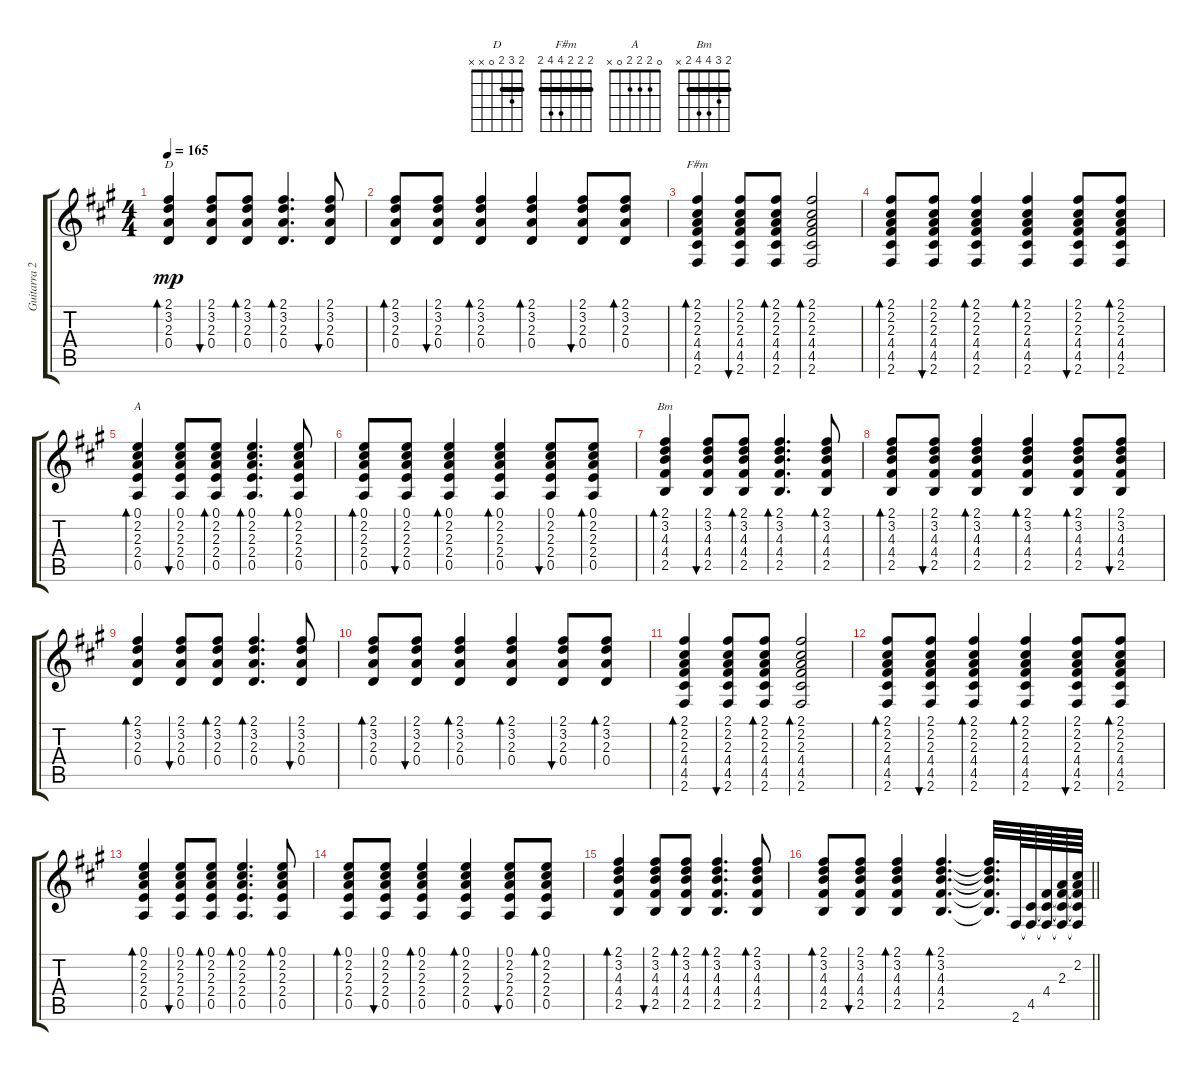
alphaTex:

\track ("Guitarra 2" "Guitarra 2") {instrument acousticguitarsteel}
\staff {score tabs}
\tuning (E4 B3 G3 D3 A2 E2) {hide}
\chord ("D" 2 3 2 0 x x) {barre 2}
\chord ("F#m" 2 2 2 4 4 2) {barre 2}
\chord ("A" 0 2 2 2 0 x)
\chord ("Bm" 2 3 4 4 2 x) {barre 2}
\ts (4 4)
\tempo 165
\clef g2
\ks a
(2.1 3.2 2.3 0.4).4{bd 60 ch "D" dy mp} (2.1 3.2 2.3 0.4).8{bu 30} (2.1 3.2 2.3 0.4).8{bd 30} (2.1 3.2 2.3 0.4).4{d bd 30} (2.1 3.2 2.3 0.4).8{bu 30} |
(2.1 3.2 2.3 0.4).8{bd 30} (2.1 3.2 2.3 0.4).8{bu 30} (2.1 3.2 2.3 0.4).4{bd 30} (2.1 3.2 2.3 0.4).4{bd 30} (2.1 3.2 2.3 0.4).8{bu 30} (2.1 3.2 2.3 0.4).8{bd 30} |
(2.1 2.2 2.3 4.4 4.5 2.6).4{bd 30 ch "F#m"} (2.1 2.2 2.3 4.4 4.5 2.6).8{bu 30} (2.1 2.2 2.3 4.4 4.5 2.6).8{bd 30} (2.1 2.2 2.3 4.4 4.5 2.6).2{bd 30} |
(2.1 2.2 2.3 4.4 4.5 2.6).8{bd 30} (2.1 2.2 2.3 4.4 4.5 2.6).8{bu 30} (2.1 2.2 2.3 4.4 4.5 2.6).4{bd 30} (2.1 2.2 2.3 4.4 4.5 2.6).4{bd 30} (2.1 2.2 2.3 4.4 4.5 2.6).8{bu 30} (2.1 2.2 2.3 4.4 4.5 2.6).8{bd 30} |
(0.1 2.2 2.3 2.4 0.5).4{bd 30 ch "A"} (0.1 2.2 2.3 2.4 0.5).8{bu 30} (0.1 2.2 2.3 2.4 0.5).8{bd 30} (0.1 2.2 2.3 2.4 0.5).4{d bd 30} (0.1 2.2 2.3 2.4 0.5).8{bd 30} |
(0.1 2.2 2.3 2.4 0.5).8{bd 30} (0.1 2.2 2.3 2.4 0.5).8{bu 30} (0.1 2.2 2.3 2.4 0.5).4{bd 30} (0.1 2.2 2.3 2.4 0.5).4{bd 30} (0.1 2.2 2.3 2.4 0.5).8{bu 30} (0.1 2.2 2.3 2.4 0.5).8{bd 30} |
(2.1 3.2 4.3 4.4 2.5).4{bd 30 ch "Bm"} (2.1 3.2 4.3 4.4 2.5).8{bu 30} (2.1 3.2 4.3 4.4 2.5).8{bd 30} (2.1 3.2 4.3 4.4 2.5).4{d bd 30} (2.1 3.2 4.3 4.4 2.5).8{bd 30} |
(2.1 3.2 4.3 4.4 2.5).8{bd 30} (2.1 3.2 4.3 4.4 2.5).8{bu 30} (2.1 3.2 4.3 4.4 2.5).4{bd 30} (2.1 3.2 4.3 4.4 2.5).4{bd 30} (2.1 3.2 4.3 4.4 2.5).8{bd 30} (2.1 3.2 4.3 4.4 2.5).8{bu 30} |
(2.1 3.2 2.3 0.4).4{bd 60} (2.1 3.2 2.3 0.4).8{bu 30} (2.1 3.2 2.3 0.4).8{bd 30} (2.1 3.2 2.3 0.4).4{d bd 30} (2.1 3.2 2.3 0.4).8{bu 30} |
(2.1 3.2 2.3 0.4).8{bd 30} (2.1 3.2 2.3 0.4).8{bu 30} (2.1 3.2 2.3 0.4).4{bd 30} (2.1 3.2 2.3 0.4).4{bd 30} (2.1 3.2 2.3 0.4).8{bu 30} (2.1 3.2 2.3 0.4).8{bd 30} |
(2.1 2.2 2.3 4.4 4.5 2.6).4{bd 30} (2.1 2.2 2.3 4.4 4.5 2.6).8{bu 30} (2.1 2.2 2.3 4.4 4.5 2.6).8{bd 30} (2.1 2.2 2.3 4.4 4.5 2.6).2{bd 30} |
(2.1 2.2 2.3 4.4 4.5 2.6).8{bd 30} (2.1 2.2 2.3 4.4 4.5 2.6).8{bu 30} (2.1 2.2 2.3 4.4 4.5 2.6).4{bd 30} (2.1 2.2 2.3 4.4 4.5 2.6).4{bd 30} (2.1 2.2 2.3 4.4 4.5 2.6).8{bu 30} (2.1 2.2 2.3 4.4 4.5 2.6).8{bd 30} |
(0.1 2.2 2.3 2.4 0.5).4{bd 30} (0.1 2.2 2.3 2.4 0.5).8{bu 30} (0.1 2.2 2.3 2.4 0.5).8{bd 30} (0.1 2.2 2.3 2.4 0.5).4{d bd 30} (0.1 2.2 2.3 2.4 0.5).8{bd 30} |
(0.1 2.2 2.3 2.4 0.5).8{bd 30} (0.1 2.2 2.3 2.4 0.5).8{bu 30} (0.1 2.2 2.3 2.4 0.5).4{bd 30} (0.1 2.2 2.3 2.4 0.5).4{bd 30} (0.1 2.2 2.3 2.4 0.5).8{bu 30} (0.1 2.2 2.3 2.4 0.5).8{bd 30} |
(2.1 3.2 4.3 4.4 2.5).4{bd 30} (2.1 3.2 4.3 4.4 2.5).8{bu 30} (2.1 3.2 4.3 4.4 2.5).8{bd 30} (2.1 3.2 4.3 4.4 2.5).4{d bd 30} (2.1 3.2 4.3 4.4 2.5).8{bd 30} |
\barLineRight lightlight
(2.1 3.2 4.3 4.4 2.5).8{bd 30} (2.1 3.2 4.3 4.4 2.5).8{bu 30} (2.1 3.2 4.3 4.4 2.5).4{bd 30} (2.1 3.2 4.3 4.4 2.5).4{d bd 30} (2.1{t} 3.2{t} 4.3{t} 4.4{t} 2.5{t}).32{d} 2.6.64 (4.5 2.6{t}).64 (4.4 4.5{t} 2.6{t}).64 (2.3 4.4{t} 4.5{t} 2.6{t}).64 (2.2 2.3{t} 4.4{t} 4.5{t} 2.6{t}).64
